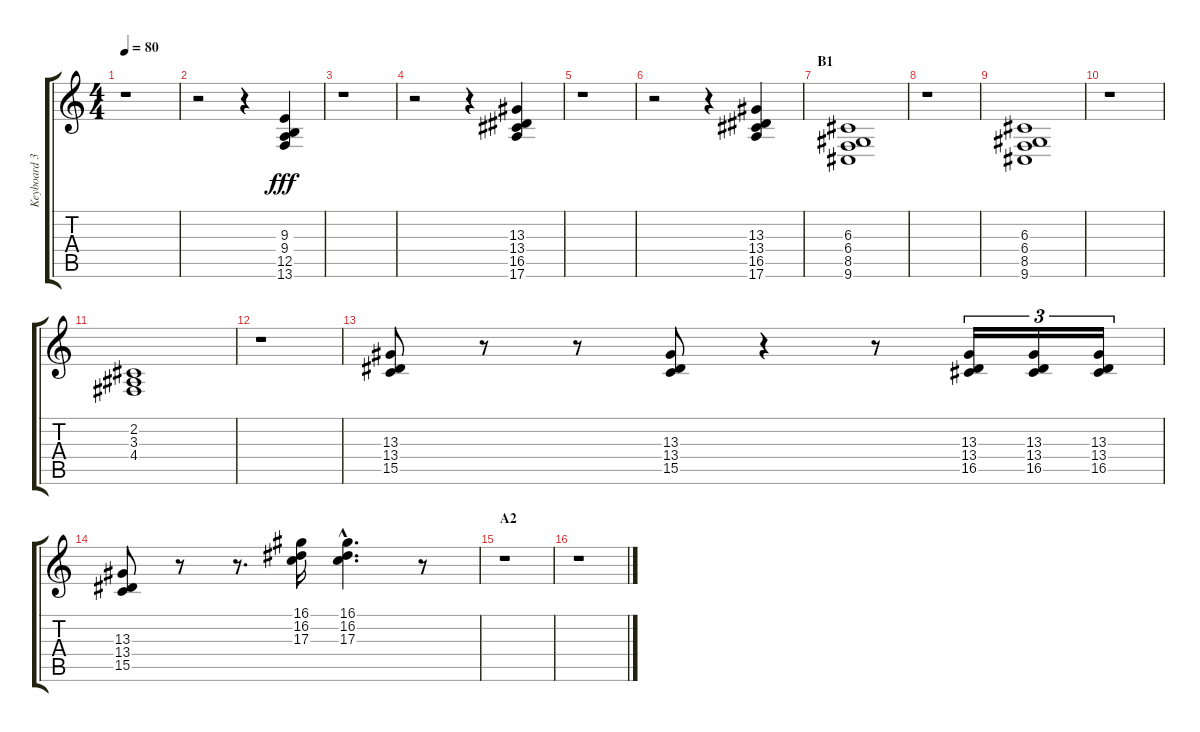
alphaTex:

\track ("Keyboard 3" "Keyboard 3") {instrument stringensemble1}
\staff {score tabs}
\tuning (E4 B3 G3 D3 A2 E2) {hide}
\ts (4 4)
\tempo 80
\clef g2
\ks c
r.1{dy fff} |
r.2 r.4 (9.3 9.4 12.5 13.6).4 |
r.1 |
r.2 r.4 (13.3 13.4 16.5 17.6).4 |
r.1 |
r.2 r.4 (13.3 13.4 16.5 17.6).4 |
\section ("" "B1")
(6.3 6.4 8.5 9.6).1 |
r.1 |
(6.3 6.4 8.5 9.6).1 |
r.1 |
(2.2 3.3 4.4).1 |
r.1 |
(13.3 13.4 15.5).8 r.8 r.8 (13.3 13.4 15.5).8 r.4 r.8 (13.3 13.4 16.5).16{tu (3 2)} (13.3 13.4 16.5).16{tu (3 2)} (13.3 13.4 16.5).16{tu (3 2)} |
(13.3 13.4 15.5).8 r.8 r.8{d} (16.1 16.2 17.3).16 (16.1{hac} 16.2{hac} 17.3{hac}).4{d} r.8 |
\section ("" "A2")
r.1 |
r.1
